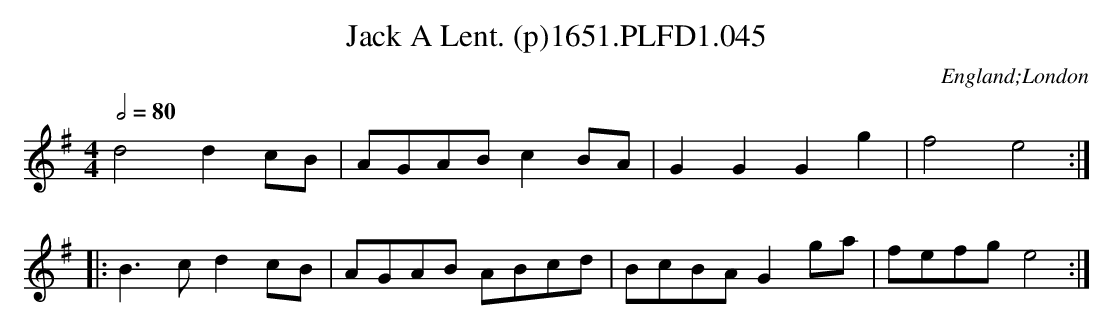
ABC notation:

X:1
T:Jack A Lent. (p)1651.PLFD1.045
M:4/4
L:1/8
Q:1/2=80
O:England;London
K:G
d4 d2 cB|AGAB c2 BA| G2 G2 G2 g2| f4 e4 :|
|: B3 c d2 cB| AGAB ABcd| BcBA G2 ga| fefg e4:|
